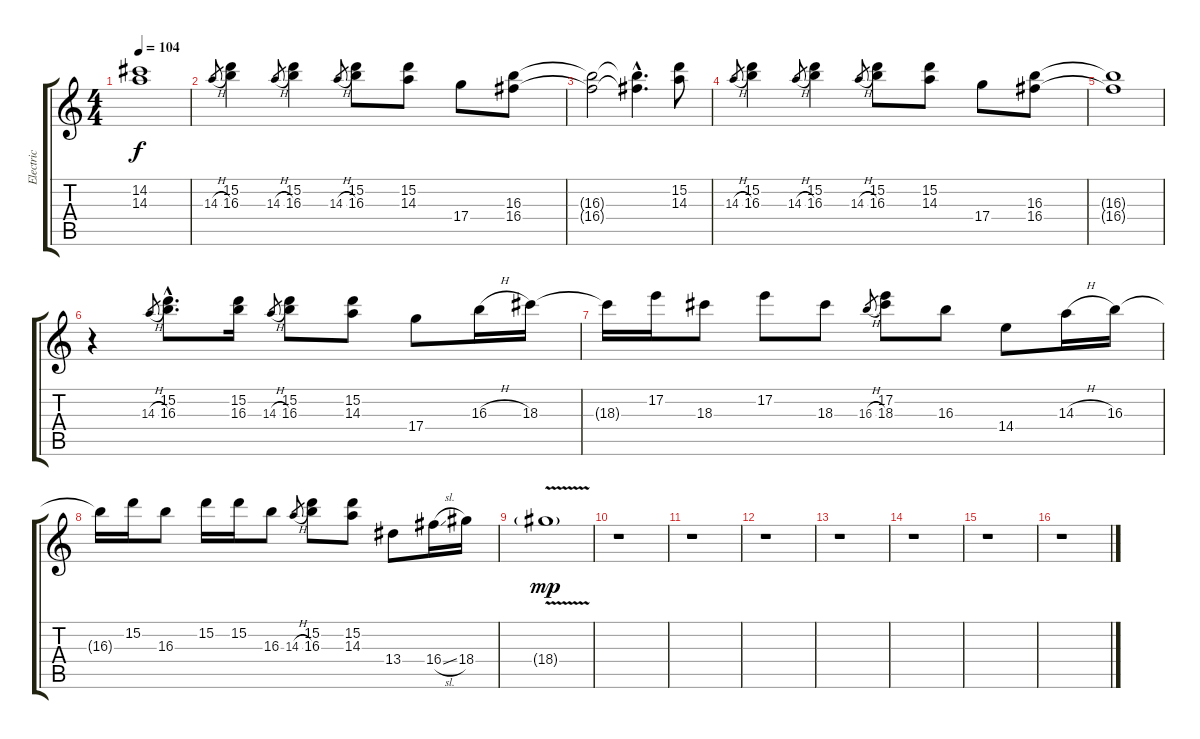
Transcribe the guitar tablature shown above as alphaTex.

\track ("Electric" "Electric") {instrument electricguitarjazz}
\staff {score tabs}
\tuning (E4 B3 G3 D3 A2 E2) {hide}
\ts (4 4)
\tempo 104
\clef g2
\ks c
(14.2{t} 14.3{t}).1{dy f} |
14.3{h}.8{gr} (15.2 16.3).4 14.3{h}.8{gr} (15.2 16.3).4 14.3{h}.8{gr} (15.2 16.3).8 (15.2 14.3).8 17.4.8 (16.3 16.4).8 |
(16.3{t} 16.4{t}).2 (16.3{hac t} 16.4{hac t}).4{d} (15.2 14.3).8 |
14.3{h}.8{gr} (15.2 16.3).4 14.3{h}.8{gr} (15.2 16.3).4 14.3{h}.8{gr} (15.2 16.3).8 (15.2 14.3).8 17.4.8 (16.3 16.4).8 |
(16.3{t} 16.4{t}).1 |
r.4 14.3{h}.8{gr} (15.2{hac} 16.3{hac}).8{d} (15.2 16.3).16 14.3{h}.8{gr} (15.2 16.3).8 (15.2 14.3).8 17.4.8 16.3{h}.16 18.3.16 |
18.3{t}.16 17.2.16 18.3.8 17.2.8 18.3.8 16.3{h}.8{gr} (17.2 18.3).8 16.3.8 14.4.8 14.3{h}.16 16.3.16 |
16.3{t}.16 15.2.16 16.3.8 15.2.16 15.2.16 16.3.8 14.3{h}.8{gr} (15.2 16.3).8 (15.2 14.3).8 13.4.8 16.4{sl}.16 18.4.16 |
18.4{v g}.1{dy mp} |
r.1 |
r.1 |
r.1 |
r.1 |
r.1 |
r.1 |
r.1
